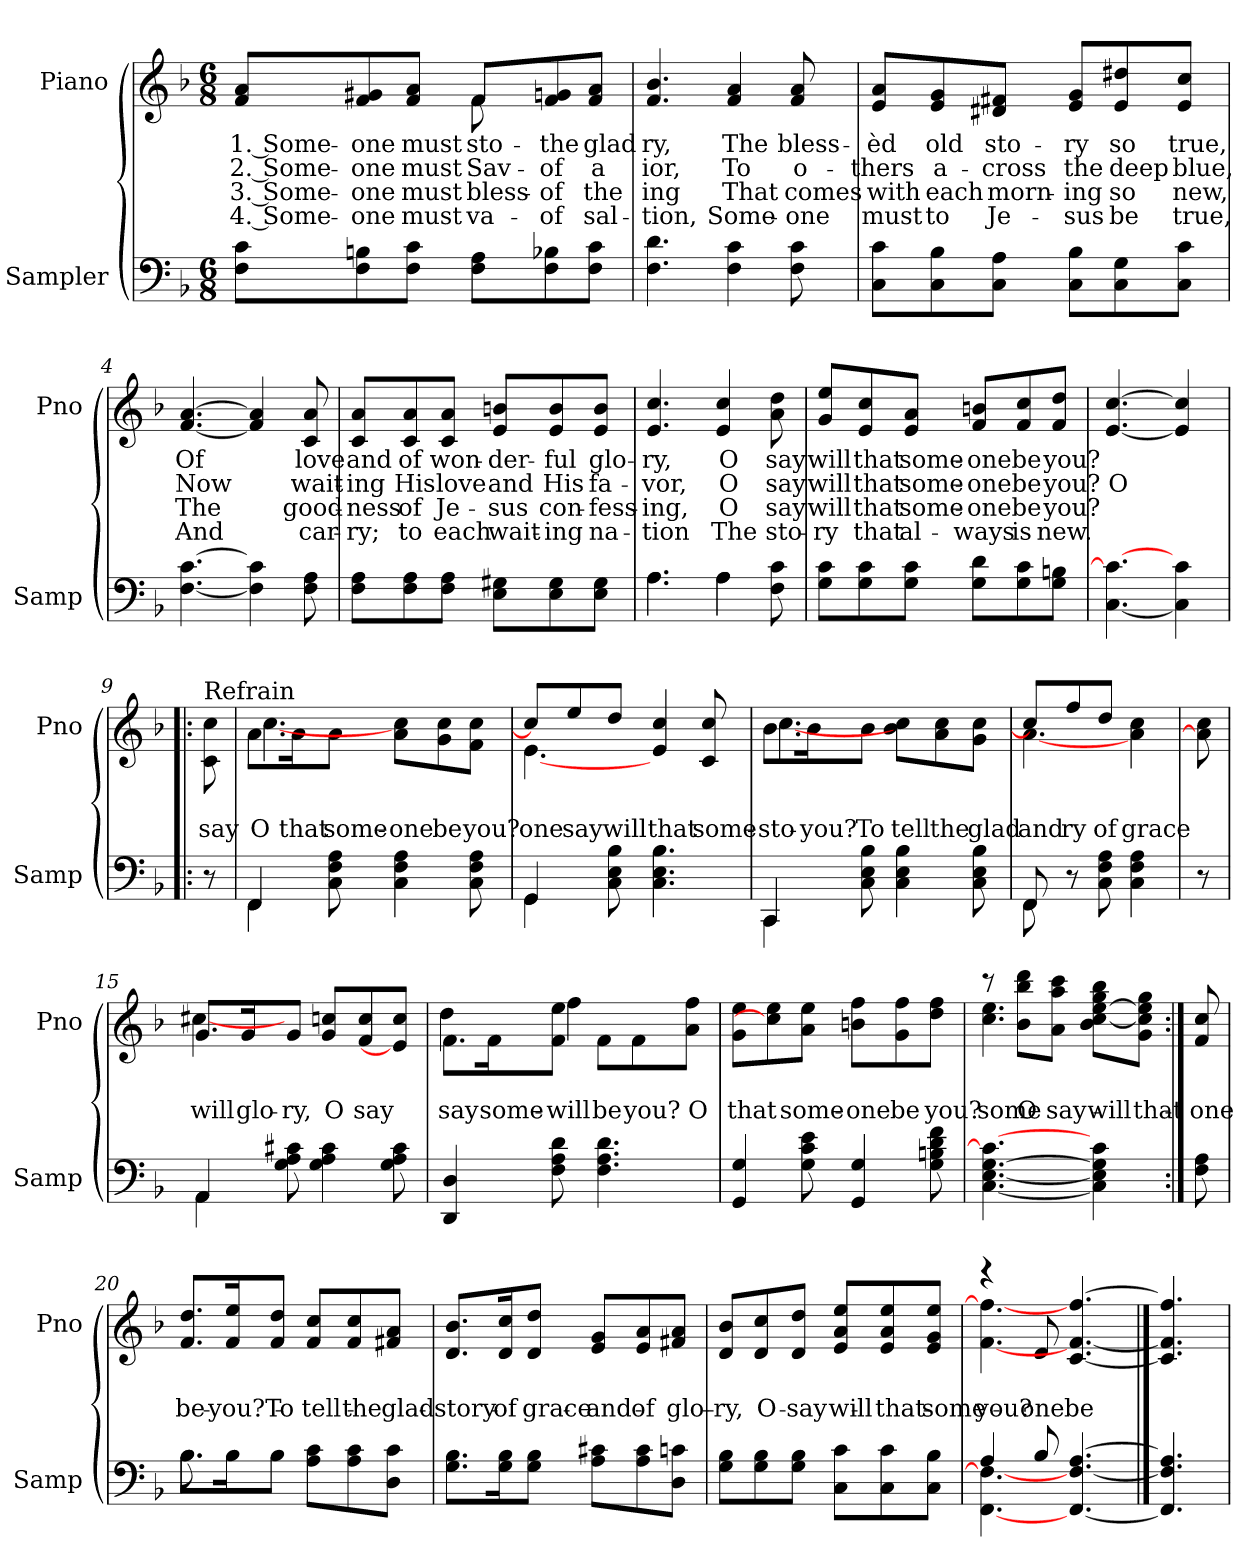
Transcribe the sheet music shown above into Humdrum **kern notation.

**kern	**kern	**text	**text	**text	**text
*part2	*part1	*part1	*part1	*part1	*part1
*staff2	*staff1	*staff1	*staff1	*staff1	*staff1
*I"Sampler	*I"Piano	*	*	*	*
*I'Samp	*I'Pno	*	*	*	*
*clefF4	*clefG2	*	*	*	*
*k[b-]	*k[b-]	*	*	*	*
*F:	*F:	*	*	*	*
*M6/8	*M6/8	*	*	*	*
=1	=1	=1	=1	=1	=1
*	*^	*	*	*	*
8F\ 8c\L	8f/ 8a/L	4.ryy	1. Some-	2. Some-	3. Some-	4. Some-
8F\ 8Bn\	8f/ 8g#X/	.	-one	-one	-one	-one
8F\ 8c\J	8f/ 8a/J	.	must	must	must	must
8F\ 8A\L	8f/L	8f	sto-	Sav-	bless-	-va-
8F\ 8B-X\	8f/ 8gn/	4ryy	the	of	of	of
8F\ 8c\J	8f/ 8a/J	.	glad	a	the	sal-
*	*v	*v	*	*	*	*
=2	=2	=2	=2	=2	=2
4.F 4.d	4.f 4.b-	-ry,	-ior,	-ing	-tion,
4F 4c	4f 4a	The	To	That	Some-
8F 8c	8f 8a	bless-	o-	comes	-one
=3	=3	=3	=3	=3	=3
8C\ 8c\L	8e/ 8a/L	-èd	-thers	with	must
8C\ 8B-\	8e/ 8g/	old	a-	each	to
8C\ 8A\J	8d#X/ 8f#X/J	sto-	-cross	morn-	Je-
8C\ 8B-\L	8e/ 8g/L	-ry	the	-ing	-sus
8C\ 8G\	8e/ 8dd#X/	so	deep	so	be
8C\ 8c\J	8e/ 8cc/J	true,	blue,	new,	true,
=4	=4	=4	=4	=4	=4
[4.F [4.c	[4.f [4.a	Of	Now	The	And
4F] 4c]	4f] 4a]	.	.	.	.
8F 8A	8c 8a	love	wait-	good-	car-
=5	=5	=5	=5	=5	=5
8F\ 8A\L	8c/ 8a/L	and	-ing	-ness	-ry;
8F\ 8A\	8c/ 8a/	of	His	of	to
8F\ 8A\J	8c/ 8a/J	won-	love	Je-	each
8E\ 8G#X\L	8e/ 8bn/L	-der-	and	-sus	wait-
8E\ 8G#\	8e/ 8b/	-ful	His	con-	-ing
8E\ 8G#\J	8e/ 8b/J	glo-	fa-	-fess-	na-
=6	=6	=6	=6	=6	=6
*^	*	*	*	*	*
4.A\	4.A	4.e 4.cc	-ry,	-vor,	-ing,	-tion
4A\	4A	4e 4cc	O	O	O	The
8F 8c	8ryy	8a 8dd	say	say	say	sto-
*v	*v	*	*	*	*	*
=7	=7	=7	=7	=7	=7
8G\ 8c\L	8g/ 8ee/L	will	will	will	-ry
8G\ 8c\	8e/ 8cc/	that	that	that	that
8G\ 8c\J	8e/ 8a/J	some-	some-	some-	al-
8G\ 8d\L	8f/ 8bn/L	-one	-one	-one	-ways
8G\ 8c\	8f/ 8cc/	be	be	be	is
8G\ 8Bn\J	8f/ 8dd/J	you?	you?	you?	new.
=8	=8	=8	=8	=8	=8
[4.C 4.c_	[4.e [4.cc	.	O	.	.
4C] 4c	4e] 4cc]	.	.	.	.
=9!|:	=9!|:	=9!|:	=9!|:	=9!|:	=9!|:
!	!LO:TX:t=Refrain	!	!	!	!
8r	8c\ 8cc\	.	say	.	.
=10	=10	=10	=10	=10	=10
*^	*^	*	*	*	*
4FF/	4FF	8.a\L	[4.cc	.	O	.	.
.	.	16a\K	.	.	that	.	.
8C 8F 8A	2ryy	8a\J	.	.	some-	.	.
4C 4F 4A	.	8a\ 8cc\L	4.ryy	.	-one	.	.
.	.	8g\ 8cc\	.	.	be	.	.
8C 8F 8A	.	8f\ 8cc\J	.	.	you?	.	.
=11	=11	=11	=11	=11	=11	=11	=11
4GG/	4GG	8cc/L]	[4.e	.	-one	.	.
.	.	8ee/	.	.	say	.	.
8C 8E 8B-	2ryy	8dd/J	.	.	will	.	.
4.C 4.E 4.B-	.	4e 4cc	4.ryy	.	that	.	.
.	.	8c 8cc	.	.	some-	.	.
=12	=12	=12	=12	=12	=12	=12	=12
4CC/	4CC	8.b-\L	[4.cc	.	sto-	.	.
.	.	16b-\K	.	.	you?	.	.
8C 8E 8B-	2ryy	8b-\J	.	.	To	.	.
4C 4E 4B-	.	8b-\ 8cc\L	4.ryy	.	tell	.	.
.	.	8a\ 8cc\	.	.	the	.	.
8C 8E 8B-	.	8g\ 8cc\J	.	.	glad	.	.
=13	=13	=13	=13	=13	=13	=13	=13
8FF/	8FF	8cc/L]	[4.a	.	and	.	.
8r	2ryy	8ff/	.	.	-ry	.	.
8C 8F 8A	.	8dd/J	.	.	of	.	.
4C 4F 4A	.	4a 4cc	4ryy	.	grace	.	.
*v	*v	*	*	*	*	*	*
*	*v	*v	*	*	*	*
=14	=14	=14	=14	=14	=14
8r	8a] 8cc	.	.	.	.
=15	=15	=15	=15	=15	=15
*^	*^	*	*	*	*
4AA/	4AA	8.g/L	[4cc#X	.	will	.	.
.	.	16g/K	.	.	glo-	.	.
8G 8A 8c#X	2ryy	8g/J	2ryy	.	-ry,	.	.
4G 4A 4c#	.	8g/ 8cc/L	.	.	O	.	.
.	.	8f/ 8cc/	.	.	say	.	.
8G 8A 8c#	.	8e]/ 8cc/J	.	.	.	.	.
*v	*v	*	*	*	*	*	*
=16	=16	=16	=16	=16	=16	=16
4DD 4D	8.f\L	4dd	.	say	.	.
.	16f\K	.	.	some-	.	.
8F 8A 8d	8f\ 8ee\J	4ff	.	will	.	.
4.F 4.A 4.d	8f\L	.	.	be	.	.
.	8f\	4ryy	.	you?	.	.
.	8a\ 8ff\J	.	.	O	.	.
*	*v	*v	*	*	*	*
=17	=17	=17	=17	=17	=17
4GG 4G	8g\ 8ee\L	.	that	.	.
.	8cc#]\ 8ee\	.	.	.	.
8G 8c 8e	8a\ 8ee\J	.	some-	.	.
4GG 4G	8bn\ 8ff\L	.	-one	.	.
.	8g\ 8ff\	.	be	.	.
8G 8Bn 8d 8f	8dd\ 8ff\J	.	you?	.	.
=18	=18	=18	=18	=18	=18
*	*^	*	*	*	*
[4.C [4.E [4.G 4.c_	8r	4.cc 4.ee	.	some-	.	.
.	8b-\ 8bb-\ 8ddd\L	.	.	O	.	.
.	8a\ 8aa\ 8ccc\J	.	.	say	.	.
4C] 4E] 4G] 4c	8b-\ [8cc\ [8ee\ 8gg\ 8bb-\L	4ryy	.	will	.	.
.	8g\ 8cc]\ 8ee]\ 8gg\J	.	.	that	.	.
*	*v	*v	*	*	*	*
=19:|!	=19:|!	=19:|!	=19:|!	=19:|!	=19:|!
8F 8A	8f 8cc	.	-one	.	.
=20	=20	=20	=20	=20	=20
*^	*	*	*	*	*
8.B-\L	8.B-	8.f/ 8.dd/L	.	be	.	.
16B-\K	2ryy	16f/ 16ee/K	.	you?	.	.
8B-\J	.	8f/ 8dd/J	.	To	.	.
8A\ 8c\L	.	8f/ 8cc/L	.	tell	.	.
8A\ 8c\	.	8f/ 8cc/	.	the	.	.
8D\ 8c\J	.	8f#X/ 8a/J	.	glad	.	.
.	16ryy	.	.	.	.	.
*v	*v	*	*	*	*	*
=21	=21	=21	=21	=21	=21
8.G\ 8.B-\L	8.d/ 8.b-/L	.	story	.	.
16G\ 16B-\K	16d/ 16cc/K	.	of	.	.
8G\ 8B-\J	8d/ 8dd/J	.	grace	.	.
8A\ 8c#X\L	8e/ 8g/L	.	and	.	.
8A\ 8c#\	8e/ 8a/	.	of	.	.
8D\ 8cn\J	8f#X/ 8a/J	.	glo-	.	.
=22	=22	=22	=22	=22	=22
8G\ 8B-\L	8d/ 8b-/L	.	-ry,	.	.
8G\ 8B-\	8d/ 8cc/	.	O	.	.
8G\ 8B-\J	8d/ 8dd/J	.	say	.	.
8C\ 8c\L	8e/ 8a/ 8ee/L	.	will	.	.
8C\ 8c\	8e/ 8a/ 8ee/	.	that	.	.
8C\ 8B-\J	8e/ 8g/ 8ee/J	.	some-	.	.
=23	=23	=23	=23	=23	=23
*^	*^	*	*	*	*
4A/	[4.FF 4.F_	4r	[4.f 4.ff_	.	you?	.	.
8B-/	.	8d	.	.	-one	.	.
[4.FF [4.F [4.A	2.ryy	[4.c [4.f [4.ff	2.ryy	.	be	.	.
*v	*v	*	*	*	*	*	*
*	*v	*v	*	*	*	*
==24	==24	==24	==24	==24	==24
4.FF] 4.F] 4.A]	4.c] 4.f] 4.ff]	.	.	.	.
=	=	=	=	=	=
*-	*-	*-	*-	*-	*-
